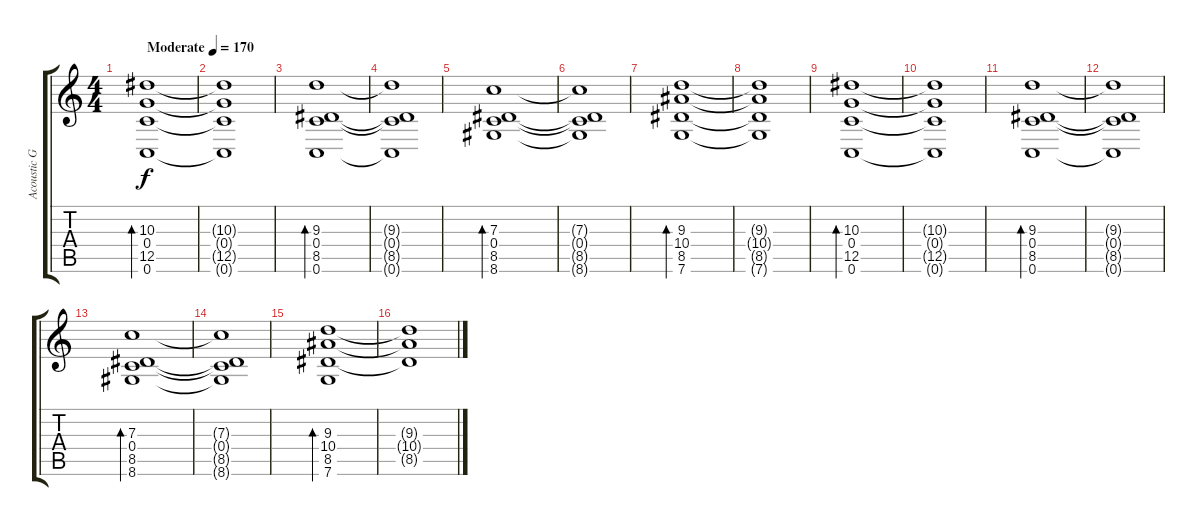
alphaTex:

\track ("Acoustic Guitar (Right)" "Acoustic G") {instrument acousticguitarsteel}
\staff {score tabs}
\tuning (D4 A3 F3 C3 G2 C2) {hide}
\ts (4 4)
\tempo (170 "Moderate")
\clef g2
\ks c
(10.3 0.4 12.5 0.6).1{bd 240 dy f instrument acousticguitarsteel} |
(10.3{t} 0.4{t} 12.5{t} 0.6{t}).1 |
(9.3 0.4 8.5 0.6).1{bd 240} |
(9.3{t} 0.4{t} 8.5{t} 0.6{t}).1 |
(7.3 0.4 8.5 8.6).1{bd 240} |
(7.3{t} 0.4{t} 8.5{t} 8.6{t}).1 |
(9.3 10.4 8.5 7.6).1{bd 240} |
(9.3{t} 10.4{t} 8.5{t} 7.6{t}).1 |
(10.3 0.4 12.5 0.6).1{bd 240} |
(10.3{t} 0.4{t} 12.5{t} 0.6{t}).1 |
(9.3 0.4 8.5 0.6).1{bd 240} |
(9.3{t} 0.4{t} 8.5{t} 0.6{t}).1 |
(7.3 0.4 8.5 8.6).1{bd 240} |
(7.3{t} 0.4{t} 8.5{t} 8.6{t}).1 |
(9.3 10.4 8.5 7.6).1{bd 240} |
(9.3{t} 10.4{t} 8.5{t}).1
